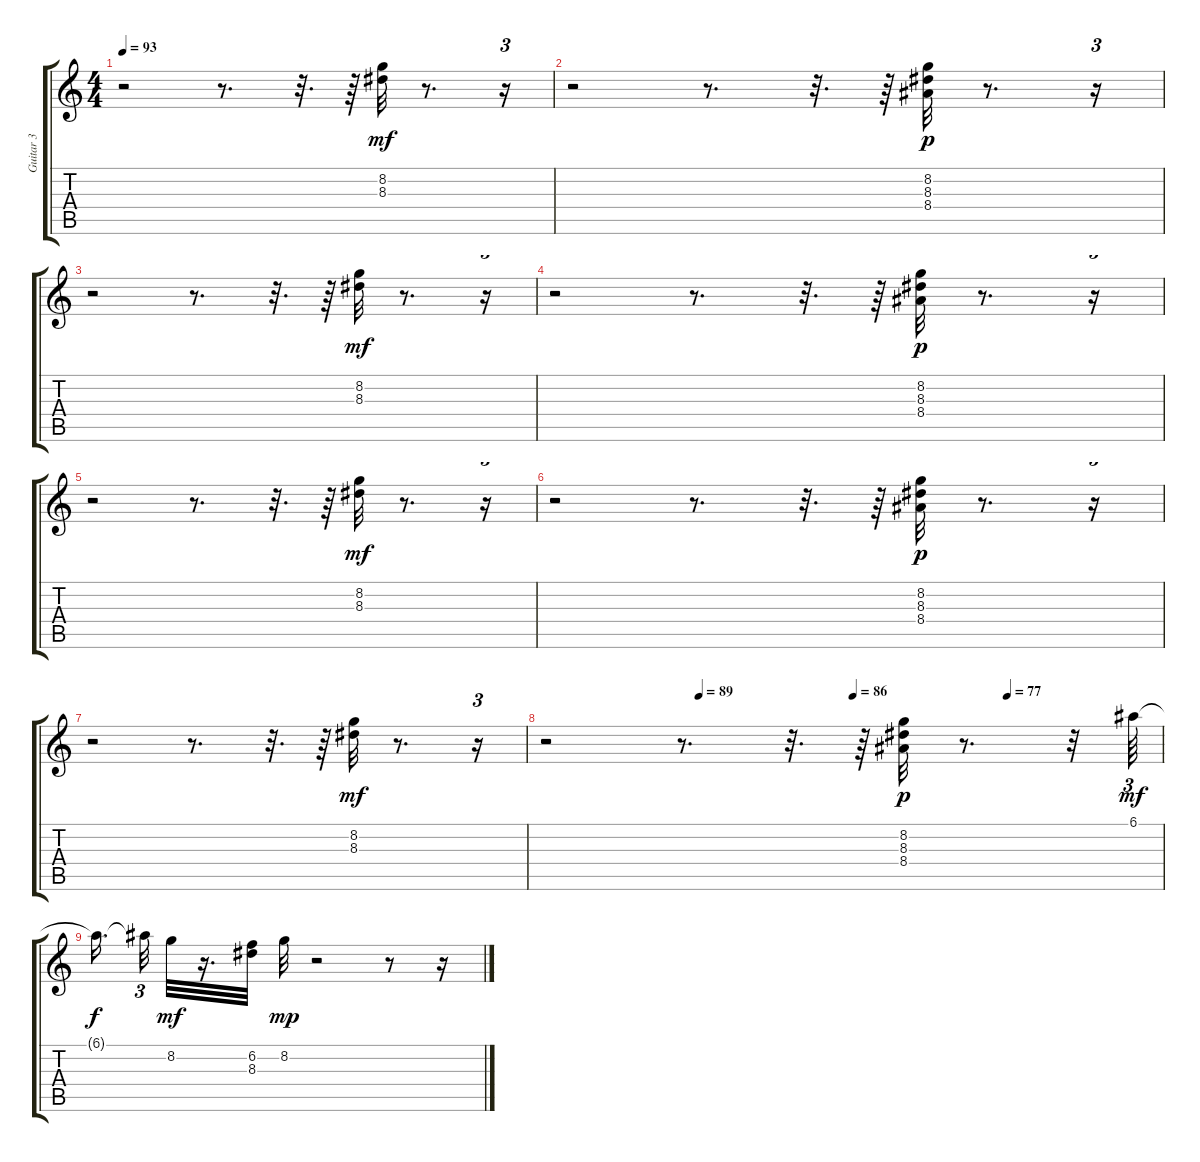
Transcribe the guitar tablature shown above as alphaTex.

\track ("Guitar 3" "Guitar 3") {instrument electricguitarmuted}
\staff {score tabs}
\tuning (E4 B3 G3 D3 A2 E2) {hide}
\ts (4 4)
\tempo 93
\clef g2
\ks c
r.2{dy p} r.8{d} r.32{d} r.64 (8.2 8.3).32{dy mf} r.8{d} r.16{tu (3 2)} |
r.2 r.8{d} r.32{d} r.64 (8.2 8.3 8.4).32{dy p} r.8{d} r.16{tu (3 2)} |
r.2 r.8{d} r.32{d} r.64 (8.2 8.3).32{dy mf} r.8{d} r.16{tu (3 2)} |
r.2 r.8{d} r.32{d} r.64 (8.2 8.3 8.4).32{dy p} r.8{d} r.16{tu (3 2)} |
r.2 r.8{d} r.32{d} r.64 (8.2 8.3).32{dy mf} r.8{d} r.16{tu (3 2)} |
r.2 r.8{d} r.32{d} r.64 (8.2 8.3 8.4).32{dy p} r.8{d} r.16{tu (3 2)} |
r.2 r.8{d} r.32{d} r.64 (8.2 8.3).32{dy mf} r.8{d} r.16{tu (3 2)} |
\tempo (89 0.25)
\tempo (86 0.5)
\tempo (77 0.75)
r.2 r.8{d} r.32{d} r.64 (8.2 8.3 8.4).32{dy p} r.8{d} r.32 6.1.64{tu (3 2) dy mf} |
6.1{t}.16{d dy f beam splitsecondary} 6.1{t}.32{tu (3 2)} 8.2.32{dy mf} r.16{d} (6.2 8.3).32 8.2.32{dy mp} r.2 r.8 r.16
